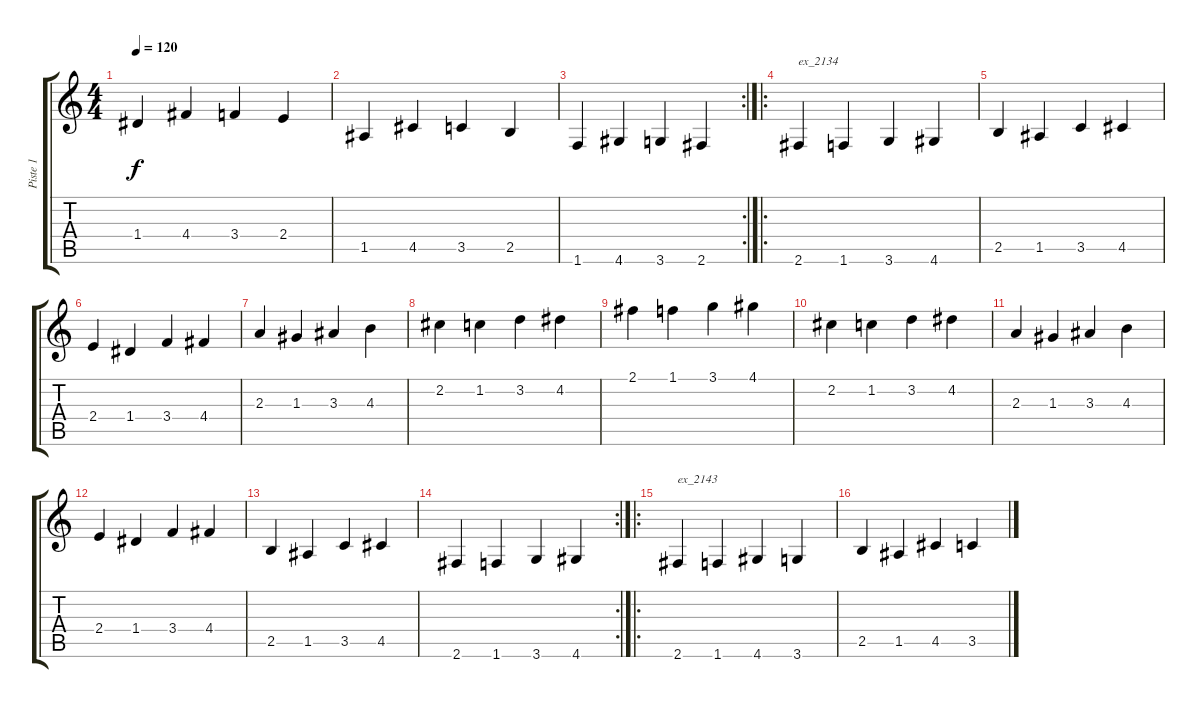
\track ("Piste 1" "Piste 1") {instrument acousticguitarsteel}
\staff {score tabs}
\tuning (E4 B3 G3 D3 A2 E2) {hide}
\ts (4 4)
\tempo 120
\clef g2
\ks c
1.4.4{dy f} 4.4.4 3.4.4 2.4.4 |
1.5.4 4.5.4 3.5.4 2.5.4 |
\rc 2
1.6.4 4.6.4 3.6.4 2.6.4 |
\ro
2.6.4{txt "ex_2134"} 1.6.4 3.6.4 4.6.4 |
2.5.4 1.5.4 3.5.4 4.5.4 |
2.4.4 1.4.4 3.4.4 4.4.4 |
2.3.4 1.3.4 3.3.4 4.3.4 |
2.2.4 1.2.4 3.2.4 4.2.4 |
2.1.4 1.1.4 3.1.4 4.1.4 |
2.2.4 1.2.4 3.2.4 4.2.4 |
2.3.4 1.3.4 3.3.4 4.3.4 |
2.4.4 1.4.4 3.4.4 4.4.4 |
2.5.4 1.5.4 3.5.4 4.5.4 |
\rc 2
2.6.4 1.6.4 3.6.4 4.6.4 |
\ro
2.6.4{txt "ex_2143"} 1.6.4 4.6.4 3.6.4 |
2.5.4 1.5.4 4.5.4 3.5.4
